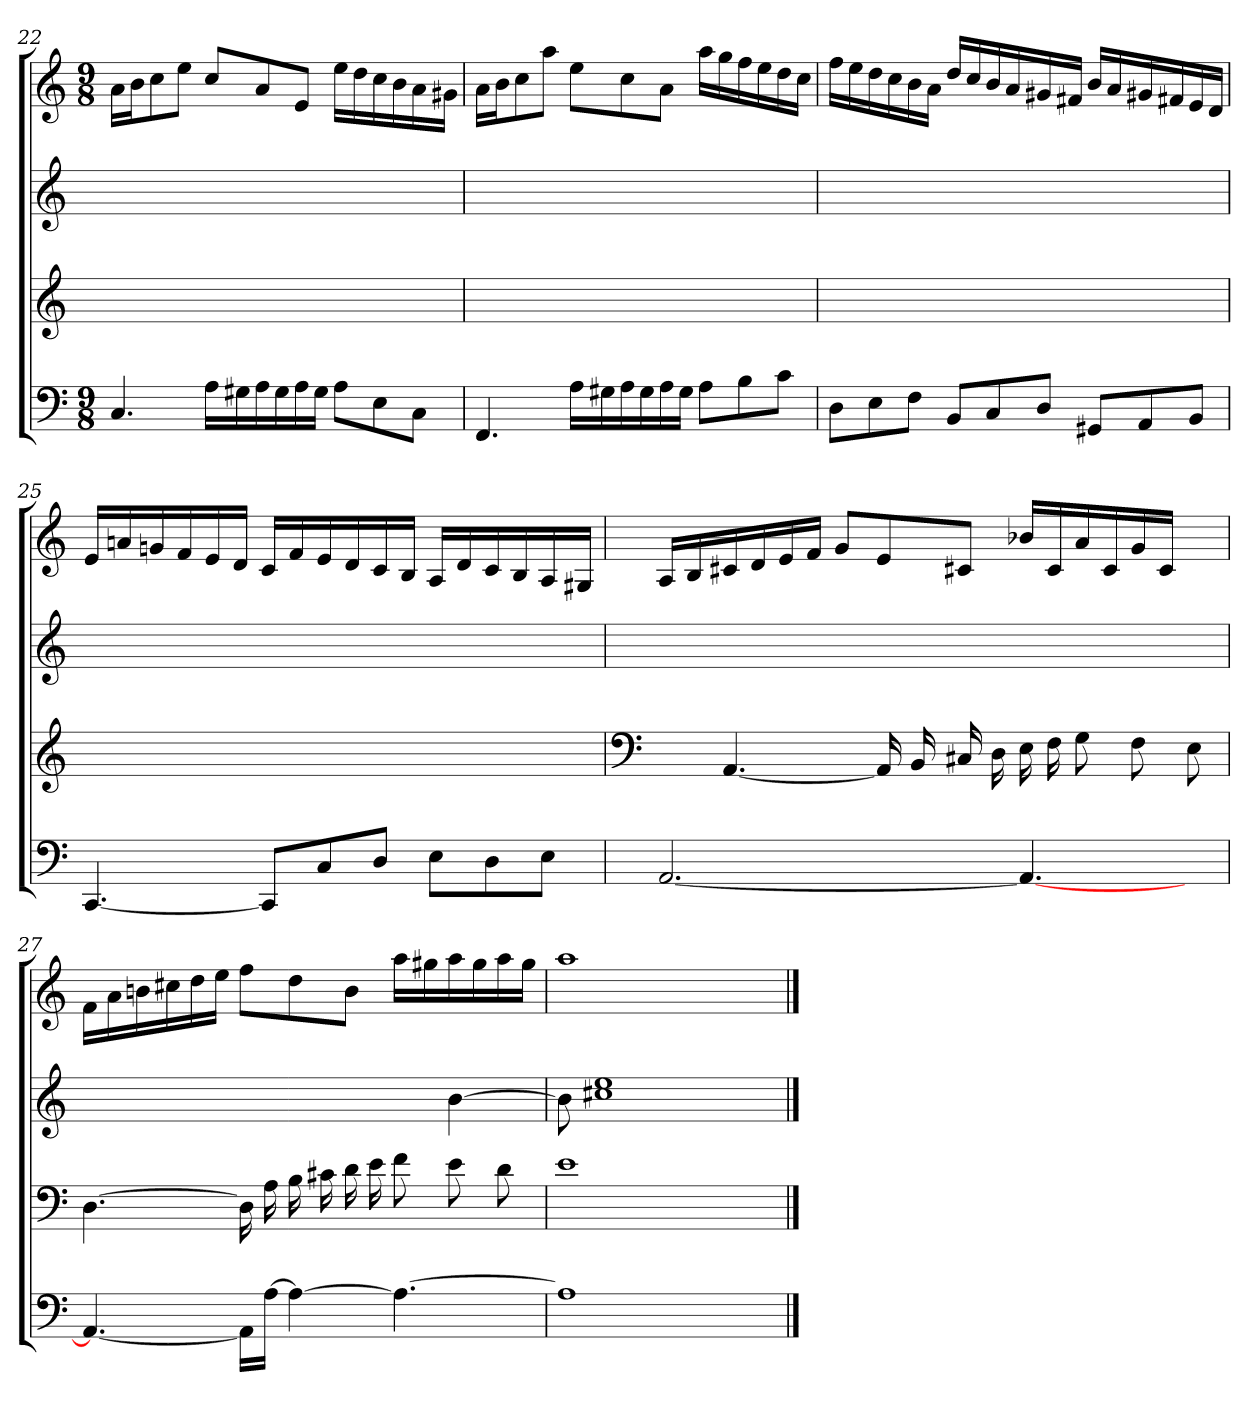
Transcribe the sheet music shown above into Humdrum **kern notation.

**kern	**kern	**kern	**kern
*part4	*part3	*part2	*part1
*staff4	*staff3	*staff2	*staff1
*clefF4	*clefG2	*clefG2	*clefG2
*M9/8	*	*	*M9/8
=22	=22	=22	=22
4.C	8ryy	8ryy	16a\LL
.	.	.	16b\J
.	2..ryy	2..ryy	8cc\
.	.	.	8ee\J
16A\LL	.	.	8cc/L
16G#X\	.	.	.
16A\	.	.	8a/
16G#\	.	.	.
16A\	.	.	8e/J
16G#\JJ	.	.	.
8A\L	.	.	16ee\LL
.	.	.	16dd\
8E\	.	.	16cc\
.	.	.	16b\
8C\J	8ryy	8ryy	16a\
.	.	.	16g#X\JJ
=23	=23	=23	=23
4.FF	8ryy	8ryy	16a\LL
.	.	.	16b\J
.	8ryy	8ryy	8cc\
.	2..ryy	2..ryy	8aa\J
16A\LL	.	.	8ee\L
16G#X\	.	.	.
16A\	.	.	8cc\
16G#\	.	.	.
16A\	.	.	8a\J
16G#\JJ	.	.	.
8A\L	.	.	16aa\LL
.	.	.	16gg\
8B\	.	.	16ff\
.	.	.	16ee\
8c\J	.	.	16dd\
.	.	.	16cc\JJ
=24	=24	=24	=24
8D\L	8ryy	8ryy	16ff\LL
.	.	.	16ee\
8E\	8ryy	8ryy	16dd\
.	.	.	16cc\
8F\J	2..ryy	2..ryy	16b\
.	.	.	16a\JJ
8BB/L	.	.	16dd/LL
.	.	.	16cc/
8C/	.	.	16b/
.	.	.	16a/
8D/J	.	.	16g#X/
.	.	.	16f#X/JJ
8GG#X/L	.	.	16b/LL
.	.	.	16a/
8AA/	.	.	16g#X/
.	.	.	16f#X/
8BB/J	.	.	16e/
.	.	.	16d/JJ
=25	=25	=25	=25
[4.CC	8ryy	8ryy	16e/LL
.	.	.	16an/
.	8ryy	8ryy	16gn/
.	.	.	16f/
.	2..ryy	2..ryy	16e/
.	.	.	16d/JJ
8CC/L]	.	.	16c/LL
.	.	.	16f/
8C/	.	.	16e/
.	.	.	16d/
8D/J	.	.	16c/
.	.	.	16B/JJ
8E\L	.	.	16A/LL
.	.	.	16d/
8D\	.	.	16c/
.	.	.	16B/
8E\J	.	.	16A/
.	.	.	16G#X/JJ
=26	=26	=26	=26
*	*clefF4	*	*
[2.AA	8ryy	8ryy	16A/LL
.	.	.	16B/
.	[4.AA	8ryy	16c#X/
.	.	.	16d/
.	.	2..ryy	16e/
.	.	.	16f/JJ
.	.	.	8g/L
.	16AA]	.	8e/
.	16BB	.	.
.	16C#X	.	8c#X/J
.	16D	.	.
4.AA_	16E	.	16b-X/LL
.	16F	.	16c#/
.	8G	.	16a/
.	.	.	16c#/
.	8F	.	16g/
.	.	.	16c#/JJ
8ryy	8E	8ryy	8ryy
=27	=27	=27	=27
4.AA_	[4.D	8ryy	16f\LL
.	.	.	16a\
.	.	4.ryy	16bn\
.	.	.	16cc#X\
.	.	.	16dd\
.	.	.	16ee\JJ
16AA\LL]	16D]	.	8ff\L
[16A\JJ	16A	.	.
4A_	16B	4ryy	8dd\
.	16c#X	.	.
*	*	*	*MM50
.	16d	.	8b\J
.	16e	.	.
4.A_	8f	8ryy	16aa\LL
.	.	.	16gg#X\
*	*	*	*MM40
.	8e	[4b	16aa\
.	.	.	16gg#\
.	8d	.	16aa\
.	.	.	16gg#\JJ
=28	=28	=28	=28
1A]	1e	8b]	1aa
.	.	1cc#X 1ee	.
8ryy	8ryy	.	8ryy
8ryy	8ryy	8ryy	8ryy
==	==	==	==
*-	*-	*-	*-
